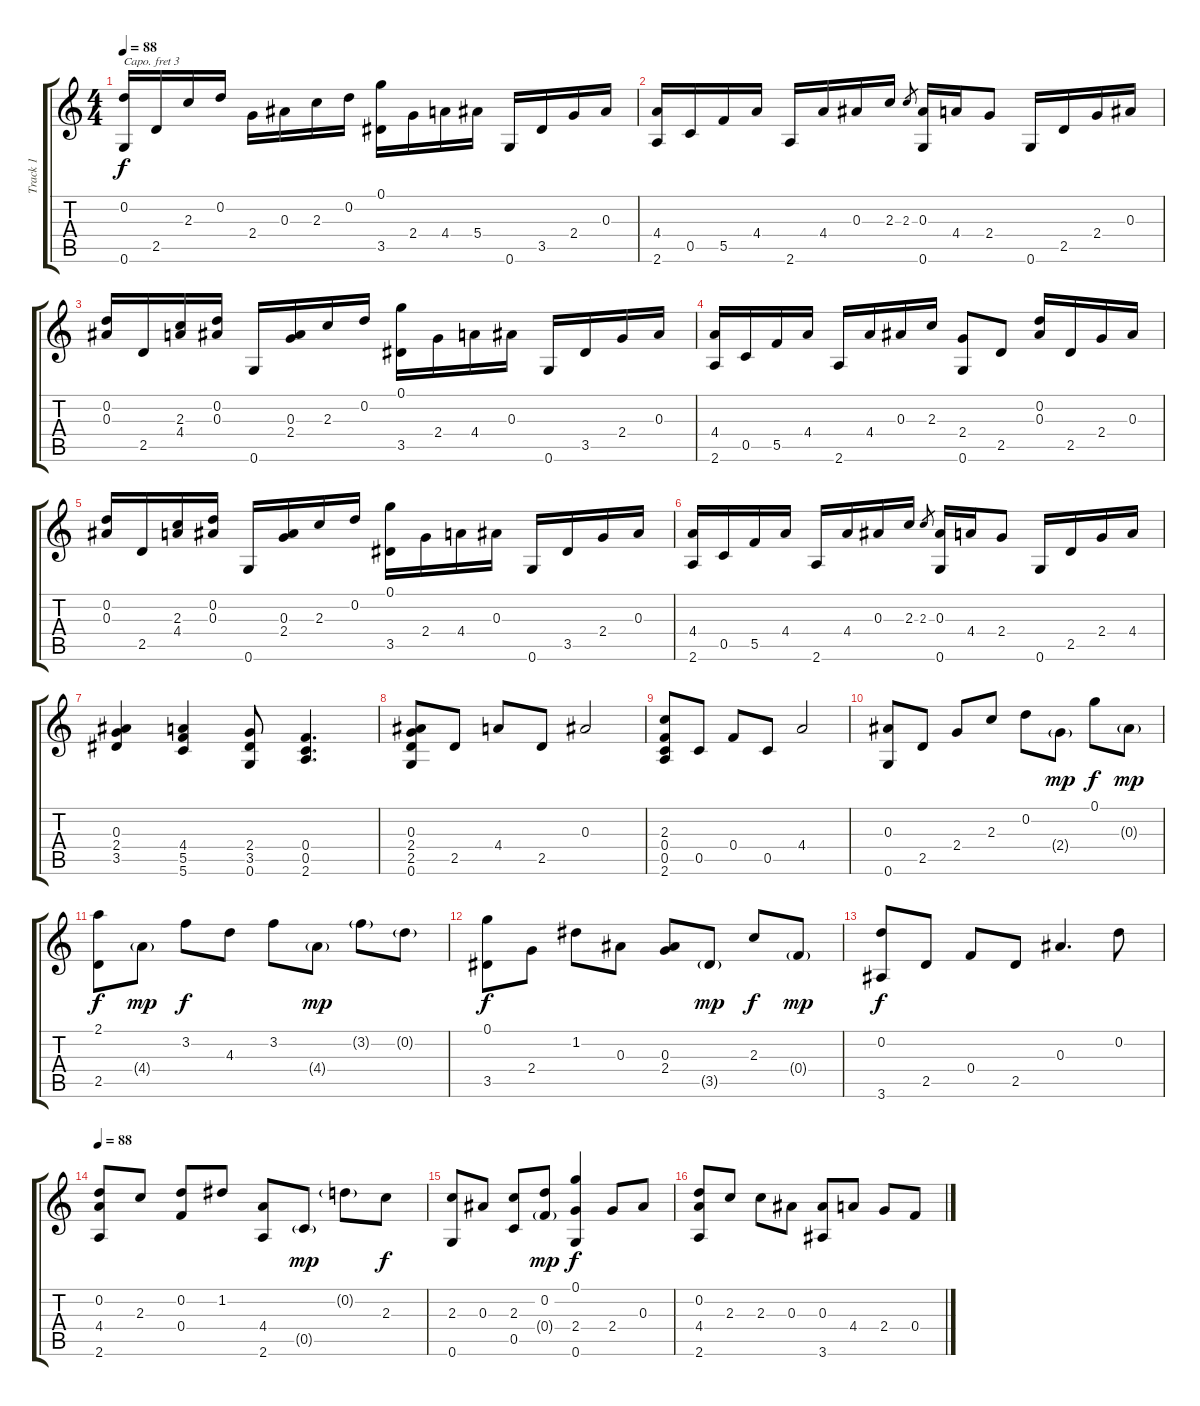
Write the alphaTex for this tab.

\track ("Track 1" "Track 1") {instrument acousticguitarsteel}
\staff {score tabs}
\capo 3
\tuning (E4 B3 G3 D3 A2 E2) {hide}
\ts (4 4)
\tempo 88
\clef g2
\ks c
(0.2 0.6).16{dy f} 2.5.16 2.3.16 0.2.16 2.4.16 0.3.16 2.3.16 0.2.16 (0.1 3.5).16 2.4.16 4.4.16 5.4.16 0.6.16 3.5.16 2.4.16 0.3.16 |
(4.4 2.6).16 0.5.16 5.5.16 4.4.16 2.6.16 4.4.16 0.3.16 2.3.16 2.3.8{gr} (0.3 0.6).16 4.4.16 2.4.8 0.6.16 2.5.16 2.4.16 0.3.16 |
(0.2 0.3).16 2.5.16 (2.3 4.4).16 (0.2 0.3).16 0.6.16 (0.3 2.4).16 2.3.16 0.2.16 (0.1 3.5).16 2.4.16 4.4.16 0.3.16 0.6.16 3.5.16 2.4.16 0.3.16 |
(4.4 2.6).16 0.5.16 5.5.16 4.4.16 2.6.16 4.4.16 0.3.16 2.3.16 (2.4 0.6).8 2.5.8 (0.2 0.3).16 2.5.16 2.4.16 0.3.16 |
(0.2 0.3).16 2.5.16 (2.3 4.4).16 (0.2 0.3).16 0.6.16 (0.3 2.4).16 2.3.16 0.2.16 (0.1 3.5).16 2.4.16 4.4.16 0.3.16 0.6.16 3.5.16 2.4.16 0.3.16 |
(4.4 2.6).16 0.5.16 5.5.16 4.4.16 2.6.16 4.4.16 0.3.16 2.3.16 2.3.8{gr} (0.3 0.6).16 4.4.16 2.4.8 0.6.16 2.5.16 2.4.16 4.4.16 |
(0.3 2.4 3.5).4 (4.4 5.5 5.6).4 (2.4 3.5 0.6).8 (0.4 0.5 2.6).4{d} |
(0.3 2.4 2.5 0.6).8 2.5.8 4.4.8 2.5.8 0.3.2 |
(2.3 0.4 0.5 2.6).8 0.5.8 0.4.8 0.5.8 4.4.2 |
(0.3 0.6).8 2.5.8 2.4.8 2.3.8 0.2.8 2.4{g}.8{dy mp} 0.1.8{dy f} 0.3{g}.8{dy mp} |
(2.1 2.5).8{dy f} 4.4{g}.8{dy mp} 3.2.8{dy f} 4.3.8 3.2.8 4.4{g}.8{dy mp} 3.2{g}.8 0.2{g}.8 |
(0.1 3.5).8{dy f} 2.4.8 1.2.8 0.3.8 (0.3 2.4).8 3.5{g}.8{dy mp} 2.3.8{dy f} 0.4{g}.8{dy mp} |
(0.2 3.6).8{dy f} 2.5.8 0.4.8 2.5.8 0.3.4{d} 0.2.8 |
\tempo 88
(0.2 4.4 2.6).8 2.3.8 (0.2 0.4).8 1.2.8 (4.4 2.6).8 0.5{g}.8{dy mp} 0.2{g}.8 2.3.8{dy f} |
(2.3 0.6).8 0.3.8 (2.3 0.5).8 (0.2 0.4{g}).8{dy mp} (0.1 2.4 0.6).4{dy f} 2.4.8 0.3.8 |
(0.2 4.4 2.6).8 2.3.8 2.3.8 0.3.8 (0.3 3.6).8 4.4.8 2.4.8 0.4.8
